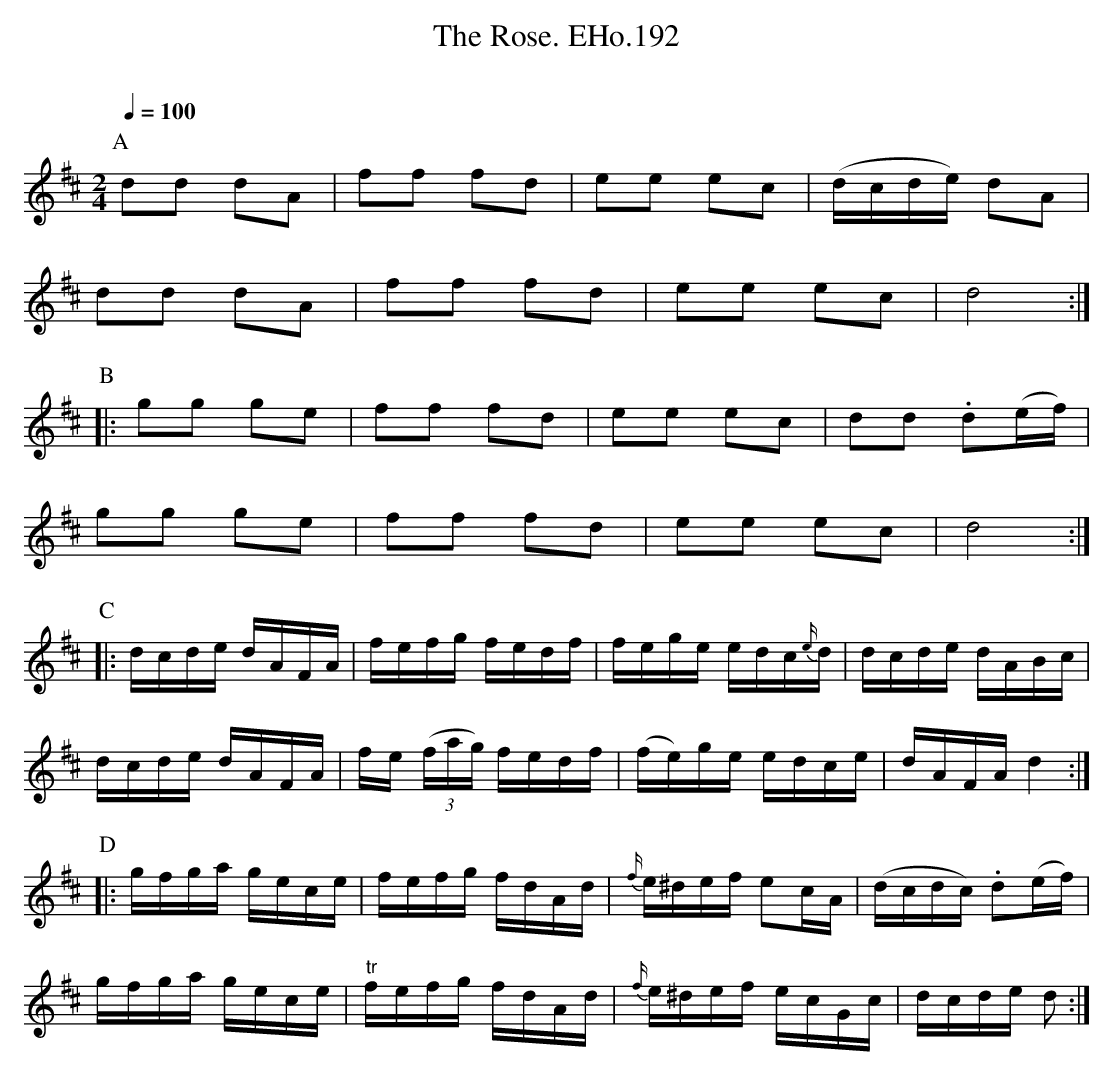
X:1
T:Rose. EHo.192, The
M:2/4
L:1/8
Q:1/4=100
O:
K:D
P:A
dd dA | ff fd | ee ec | (d/c/d/e/) dA |
dd dA | ff fd | ee ec | d4 :|
P:B
|: gg ge | ff fd | ee ec | dd .d(e/f/) |
gg ge | ff fd | ee ec | d4 :|
P:C
|: d/c/d/e/ d/A/F/A/ | f/e/f/g/ f/e/d/f/ | f/e/g/e/ e/d/c/{e/}d/ | d/c/d/e/ d/A/B/c/ |
d/c/d/e/ d/A/F/A/ | f/e/ ((3f/a/g/) f/e/d/f/ | (f/e/)g/e/ e/d/c/e/ | d/A/F/A/ d2 :|
P:D
|: g/f/g/a/ g/e/c/e/ | f/e/f/g/ f/d/A/d/ | {f/}e/^d/e/f/ ec/A/ | (d/c/d/c/) .d(e/f/) |
g/f/g/a/ g/e/c/e/ | "tr"f/e/f/g/ f/d/A/d/ | {f/}e/^d/e/f/ e/c/G/c/ | d/c/d/e/ d :|
